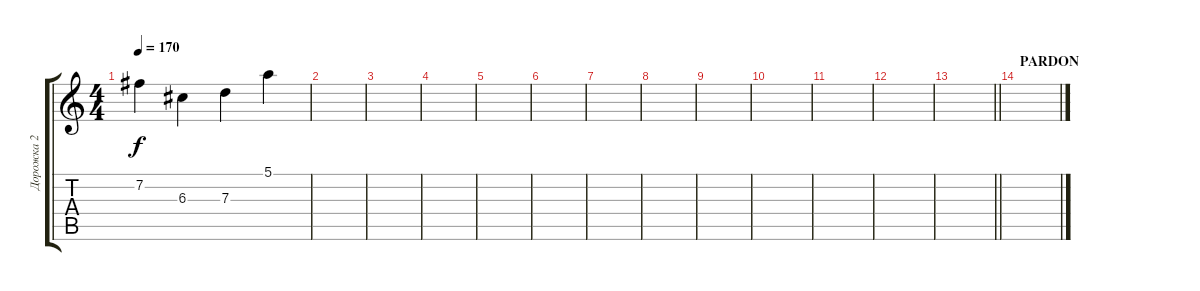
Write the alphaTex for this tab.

\track ("Дорожка 2" "Дорожка 2") {instrument overdrivenguitar}
\staff {score tabs}
\tuning (E4 B3 G3 D3 A2 B1) {hide}
\ts (4 4)
\tempo 170
\clef g2
\ks c
7.2.4{dy f} 6.3.4 7.3.4 5.1.4 |
|
|
|
|
|
|
|
|
|
|
|
\barLineRight lightlight
|
\section ("" "PARDON")
